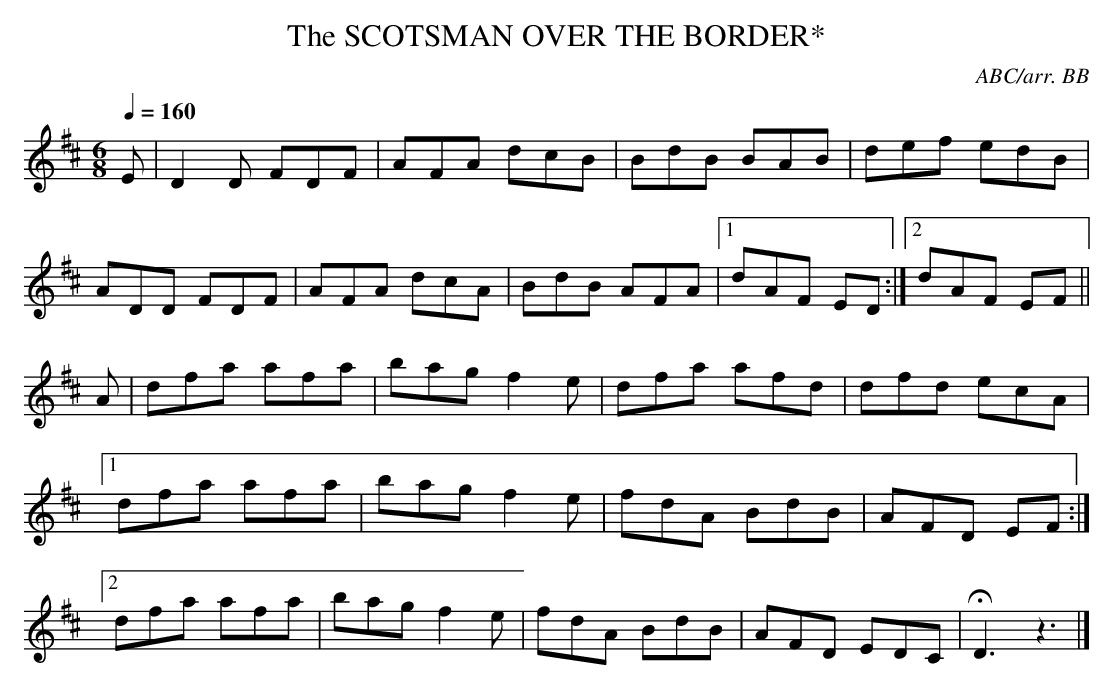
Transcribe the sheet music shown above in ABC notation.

X:1
T:SCOTSMAN OVER THE BORDER*, The
C:ABC/arr. BB
Q:1/4=160
L:1/8
M:6/8
K:D
E|D2D FDF|AFA dcB|BdB BAB|def edB|
ADD FDF|AFA dcA|BdB AFA|1 dAF ED:|\
[2 dAF EF||
A|dfa afa|bag f2e|dfa afd|dfd ecA|
[1 dfa afa|bag f2e|fdA BdB|AFD EF :|
[2 dfa afa|bag f2e|fdA BdB|AFD EDC|HD3z3|]
